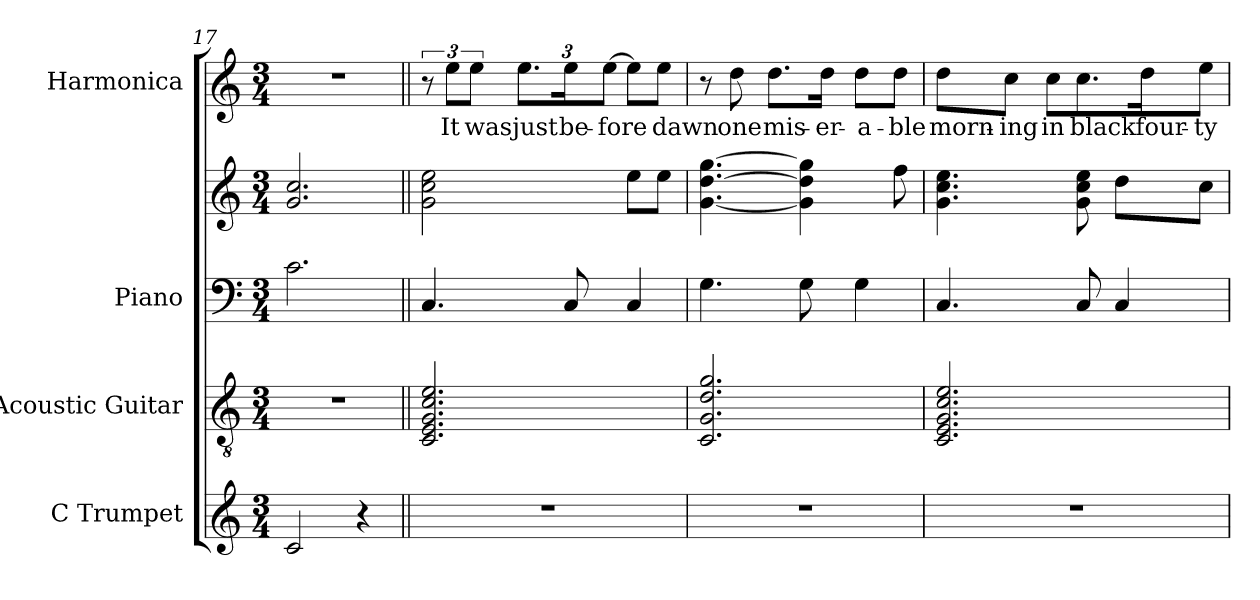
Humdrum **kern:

**kern	**kern	**kern	**kern	**kern	**text
*part4	*part3	*part2	*part2	*part1	*part1
*staff5	*staff4	*staff3	*staff2	*staff1	*staff1
*I"C Trumpet	*I"Acoustic Guitar	*I"Piano	*	*I"Harmonica	*
*I'C Tpt.	*I'Guit.	*I'Pno.	*	*I'Harm.	*
*clefG2	*clefGv2	*clefF4	*clefG2	*clefG2	*
*k[]	*k[]	*k[]	*k[]	*k[]	*
*M3/4	*M3/4	*M3/4	*M3/4	*M3/4	*
=17	=17	=17	=17	=17	=17
2c/	2.r	2.c\	2.g/ 2.cc/	2.r	.
4r	.	.	.	.	.
=18||	=18||	=18||	=18||	=18||	=18||
2.r	2.C/ 2.E/ 2.G/ 2.c/ 2.e/	4.C/	2g\ 2cc\ 2ee\	12r	.
.	.	.	.	12ee\L	It
.	.	.	.	12ee\J	was
*	*	*	*	*Xbrackettup	*
.	.	.	.	12.ee\L	just
.	.	8C/	.	24ee\K	be-
.	.	.	.	[12ee\J	-fore
.	.	4C/	8ee\L	8ee\L]	.
.	.	.	8ee\J	8ee\J	dawn
=19	=19	=19	=19	=19	=19
2.r	2.C/ 2.G/ 2.d/ 2.g/	4.G\	[4.g\ [4.dd\ [4.gg\	8r	.
.	.	.	.	8dd\	one
.	.	.	.	8.dd\L	mis-
.	.	8G\	4g\] 4dd\] 4gg\]	.	.
.	.	.	.	16dd\Jk	-er-
.	.	4G\	.	8dd\L	-a-
.	.	.	8ff\	8dd\J	-ble
!!LO:LB:g=z
=20	=20	=20	=20	=20	=20
2.r	2.C/ 2.E/ 2.G/ 2.c/ 2.e/	4.C/	4.g\ 4.cc\ 4.ee\	8dd\L	morn-
.	.	.	.	8cc\J	-ing
.	.	.	.	8cc\L	in
.	.	8C/	8g\ 8cc\ 8ee\	8.cc\	black
.	.	4C/	8dd\L	.	.
.	.	.	.	16dd\K	four-
.	.	.	8cc\J	8ee\J	-ty-
=	=	=	=	=	=
*-	*-	*-	*-	*-	*-
